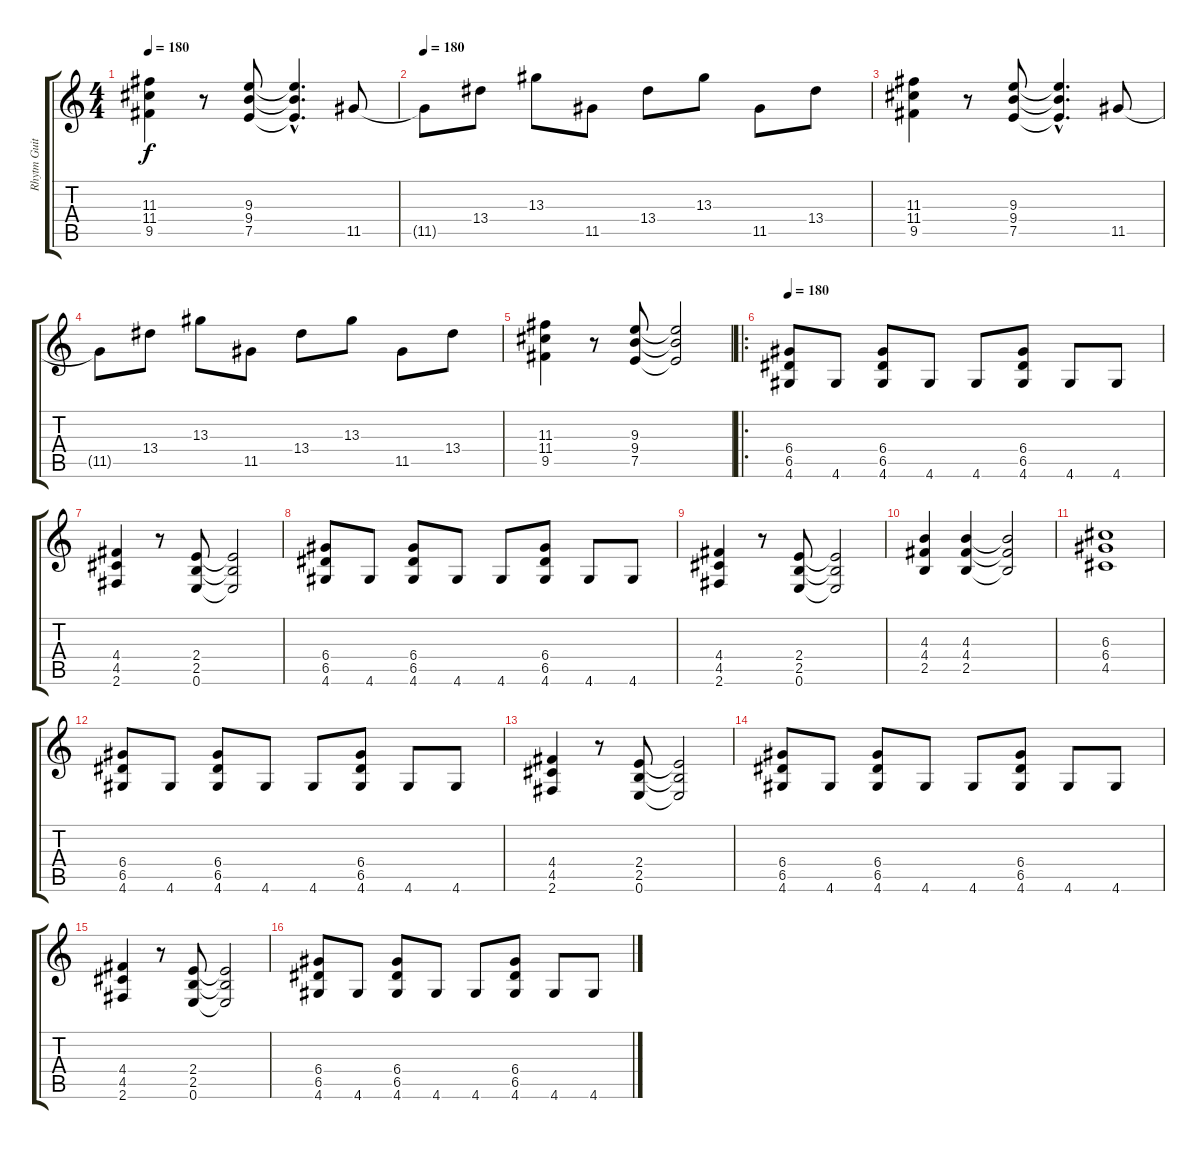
\track ("Rhytm Guitar" "Rhytm Guit") {instrument distortionguitar}
\staff {score tabs}
\tuning (E4 B3 G3 D3 A2 E2) {hide}
\ts (4 4)
\tempo 180
\clef g2
\ks c
(11.3 11.4 9.5).4{dy f} r.8 (9.3 9.4 7.5).8 (9.3{hac t} 9.4{hac t} 7.5{hac t}).4{d} 11.5.8 |
\tempo 180
11.5{t}.8 13.4.8 13.3.8 11.5.8 13.4.8 13.3.8 11.5.8 13.4.8 |
(11.3 11.4 9.5).4 r.8 (9.3 9.4 7.5).8 (9.3{hac t} 9.4{hac t} 7.5{hac t}).4{d} 11.5.8 |
11.5{t}.8 13.4.8 13.3.8 11.5.8 13.4.8 13.3.8 11.5.8 13.4.8 |
(11.3 11.4 9.5).4 r.8 (9.3 9.4 7.5).8 (9.3{t} 9.4{t} 7.5{t}).2 |
\ro
\tempo 180
(6.4 6.5 4.6).8 4.6.8 (6.4 6.5 4.6).8 4.6.8 4.6.8 (6.4 6.5 4.6).8 4.6.8 4.6.8 |
(4.4 4.5 2.6).4 r.8 (2.4 2.5 0.6).8 (2.4{t} 2.5{t} 0.6{t}).2 |
(6.4 6.5 4.6).8 4.6.8 (6.4 6.5 4.6).8 4.6.8 4.6.8 (6.4 6.5 4.6).8 4.6.8 4.6.8 |
(4.4 4.5 2.6).4 r.8 (2.4 2.5 0.6).8 (2.4{t} 2.5{t} 0.6{t}).2 |
(4.3 4.4 2.5).4 (4.3 4.4 2.5).4 (4.3{t} 4.4{t} 2.5{t}).2 |
(6.3 6.4 4.5).1 |
(6.4 6.5 4.6).8 4.6.8 (6.4 6.5 4.6).8 4.6.8 4.6.8 (6.4 6.5 4.6).8 4.6.8 4.6.8 |
(4.4 4.5 2.6).4 r.8 (2.4 2.5 0.6).8 (2.4{t} 2.5{t} 0.6{t}).2 |
(6.4 6.5 4.6).8 4.6.8 (6.4 6.5 4.6).8 4.6.8 4.6.8 (6.4 6.5 4.6).8 4.6.8 4.6.8 |
(4.4 4.5 2.6).4 r.8 (2.4 2.5 0.6).8 (2.4{t} 2.5{t} 0.6{t}).2 |
(6.4 6.5 4.6).8 4.6.8 (6.4 6.5 4.6).8 4.6.8 4.6.8 (6.4 6.5 4.6).8 4.6.8 4.6.8
